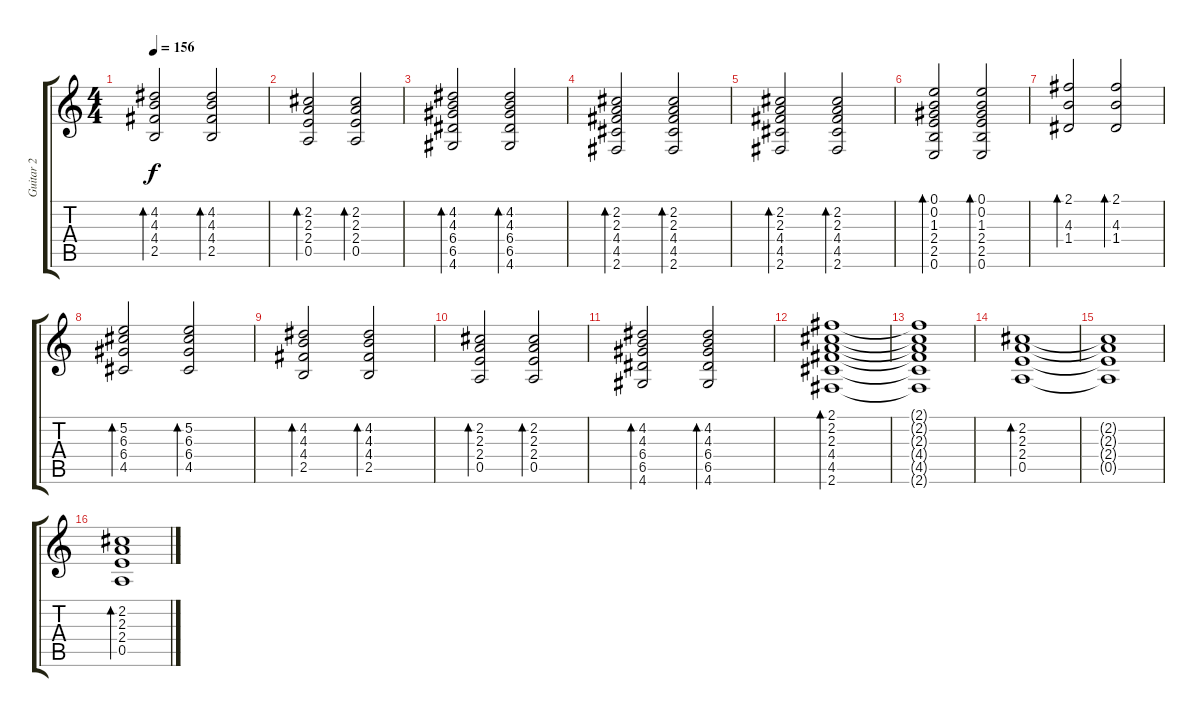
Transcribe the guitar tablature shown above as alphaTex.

\track ("Guitar 2" "Guitar 2") {instrument acousticguitarnylon}
\staff {score tabs}
\tuning (E4 B3 G3 D3 A2 E2) {hide}
\ts (4 4)
\tempo 156
\clef g2
\ks c
(4.2 4.3 4.4 2.5).2{bd 60 dy f} (4.2 4.3 4.4 2.5).2{bd 60} |
(2.2 2.3 2.4 0.5).2{bd 60} (2.2 2.3 2.4 0.5).2{bd 60} |
(4.2 4.3 6.4 6.5 4.6).2{bd 60} (4.2 4.3 6.4 6.5 4.6).2{bd 60} |
(2.2 2.3 4.4 4.5 2.6).2{bd 60} (2.2 2.3 4.4 4.5 2.6).2{bd 60} |
(2.2 2.3 4.4 4.5 2.6).2{bd 60} (2.2 2.3 4.4 4.5 2.6).2{bd 60} |
(0.1 0.2 1.3 2.4 2.5 0.6).2{bd 60} (0.1 0.2 1.3 2.4 2.5 0.6).2{bd 60} |
(2.1 4.3 1.4).2{bd 60} (2.1 4.3 1.4).2{bd 60} |
(5.2 6.3 6.4 4.5).2{bd 60} (5.2 6.3 6.4 4.5).2{bd 60} |
(4.2 4.3 4.4 2.5).2{bd 60} (4.2 4.3 4.4 2.5).2{bd 60} |
(2.2 2.3 2.4 0.5).2{bd 60} (2.2 2.3 2.4 0.5).2{bd 60} |
(4.2 4.3 6.4 6.5 4.6).2{bd 60} (4.2 4.3 6.4 6.5 4.6).2{bd 60} |
(2.1 2.2 2.3 4.4 4.5 2.6).1{bd 60} |
(2.1{t} 2.2{t} 2.3{t} 4.4{t} 4.5{t} 2.6{t}).1 |
(2.2 2.3 2.4 0.5).1{bd 60} |
(2.2{t} 2.3{t} 2.4{t} 0.5{t}).1 |
(2.2 2.3 2.4 0.5).1{bd 60}
